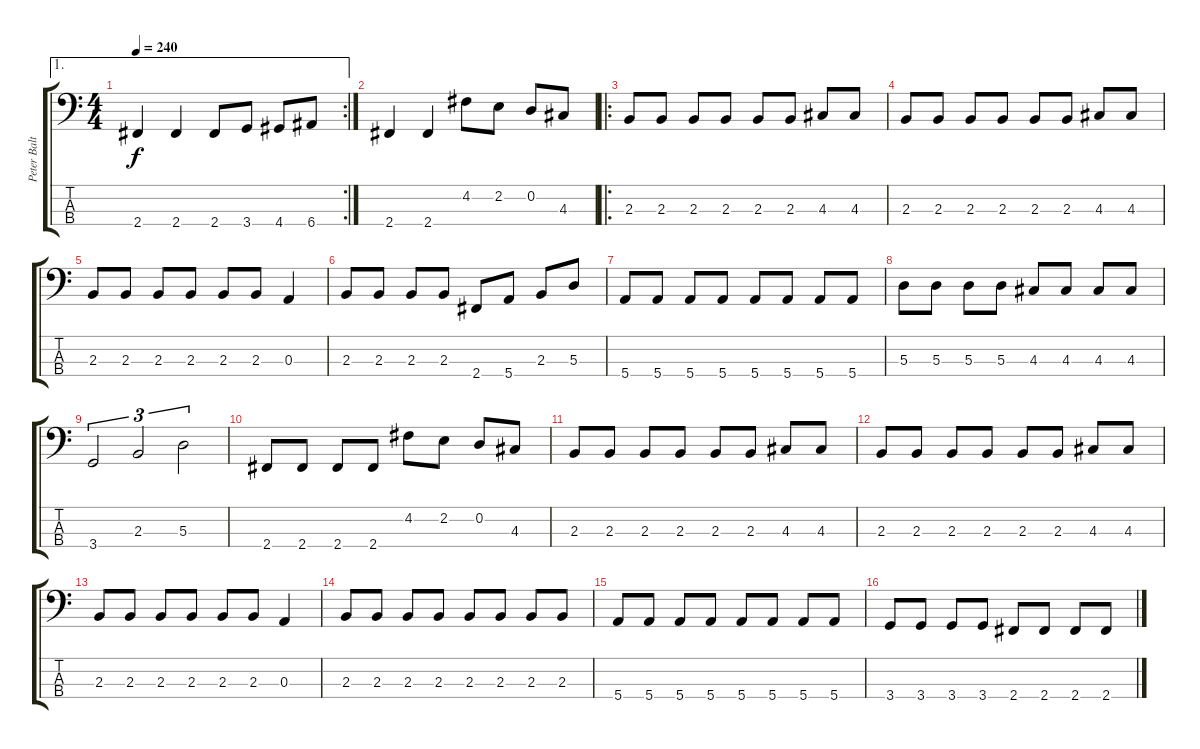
\track ("Peter Baltes" "Peter Balt") {instrument electricbassfinger}
\staff {score tabs}
\tuning (G2 D2 A1 E1) {hide}
\ae 1
\rc 2
\ts (4 4)
\tempo 240
\clef f4
\ks c
2.4.4{dy f} 2.4.4 2.4.8 3.4.8 4.4.8 6.4.8 |
2.4.4 2.4.4 4.2.8 2.2.8 0.2.8 4.3.8 |
\ro
2.3.8 2.3.8 2.3.8 2.3.8 2.3.8 2.3.8 4.3.8 4.3.8 |
2.3.8 2.3.8 2.3.8 2.3.8 2.3.8 2.3.8 4.3.8 4.3.8 |
2.3.8 2.3.8 2.3.8 2.3.8 2.3.8 2.3.8 0.3.4 |
2.3.8 2.3.8 2.3.8 2.3.8 2.4.8 5.4.8 2.3.8 5.3.8 |
5.4.8 5.4.8 5.4.8 5.4.8 5.4.8 5.4.8 5.4.8 5.4.8 |
5.3.8 5.3.8 5.3.8 5.3.8 4.3.8 4.3.8 4.3.8 4.3.8 |
3.4.2{tu (3 2)} 2.3.2{tu (3 2)} 5.3.2{tu (3 2)} |
2.4.8 2.4.8 2.4.8 2.4.8 4.2.8 2.2.8 0.2.8 4.3.8 |
2.3.8 2.3.8 2.3.8 2.3.8 2.3.8 2.3.8 4.3.8 4.3.8 |
2.3.8 2.3.8 2.3.8 2.3.8 2.3.8 2.3.8 4.3.8 4.3.8 |
2.3.8 2.3.8 2.3.8 2.3.8 2.3.8 2.3.8 0.3.4 |
2.3.8 2.3.8 2.3.8 2.3.8 2.3.8 2.3.8 2.3.8 2.3.8 |
5.4.8 5.4.8 5.4.8 5.4.8 5.4.8 5.4.8 5.4.8 5.4.8 |
3.4.8 3.4.8 3.4.8 3.4.8 2.4.8 2.4.8 2.4.8 2.4.8
